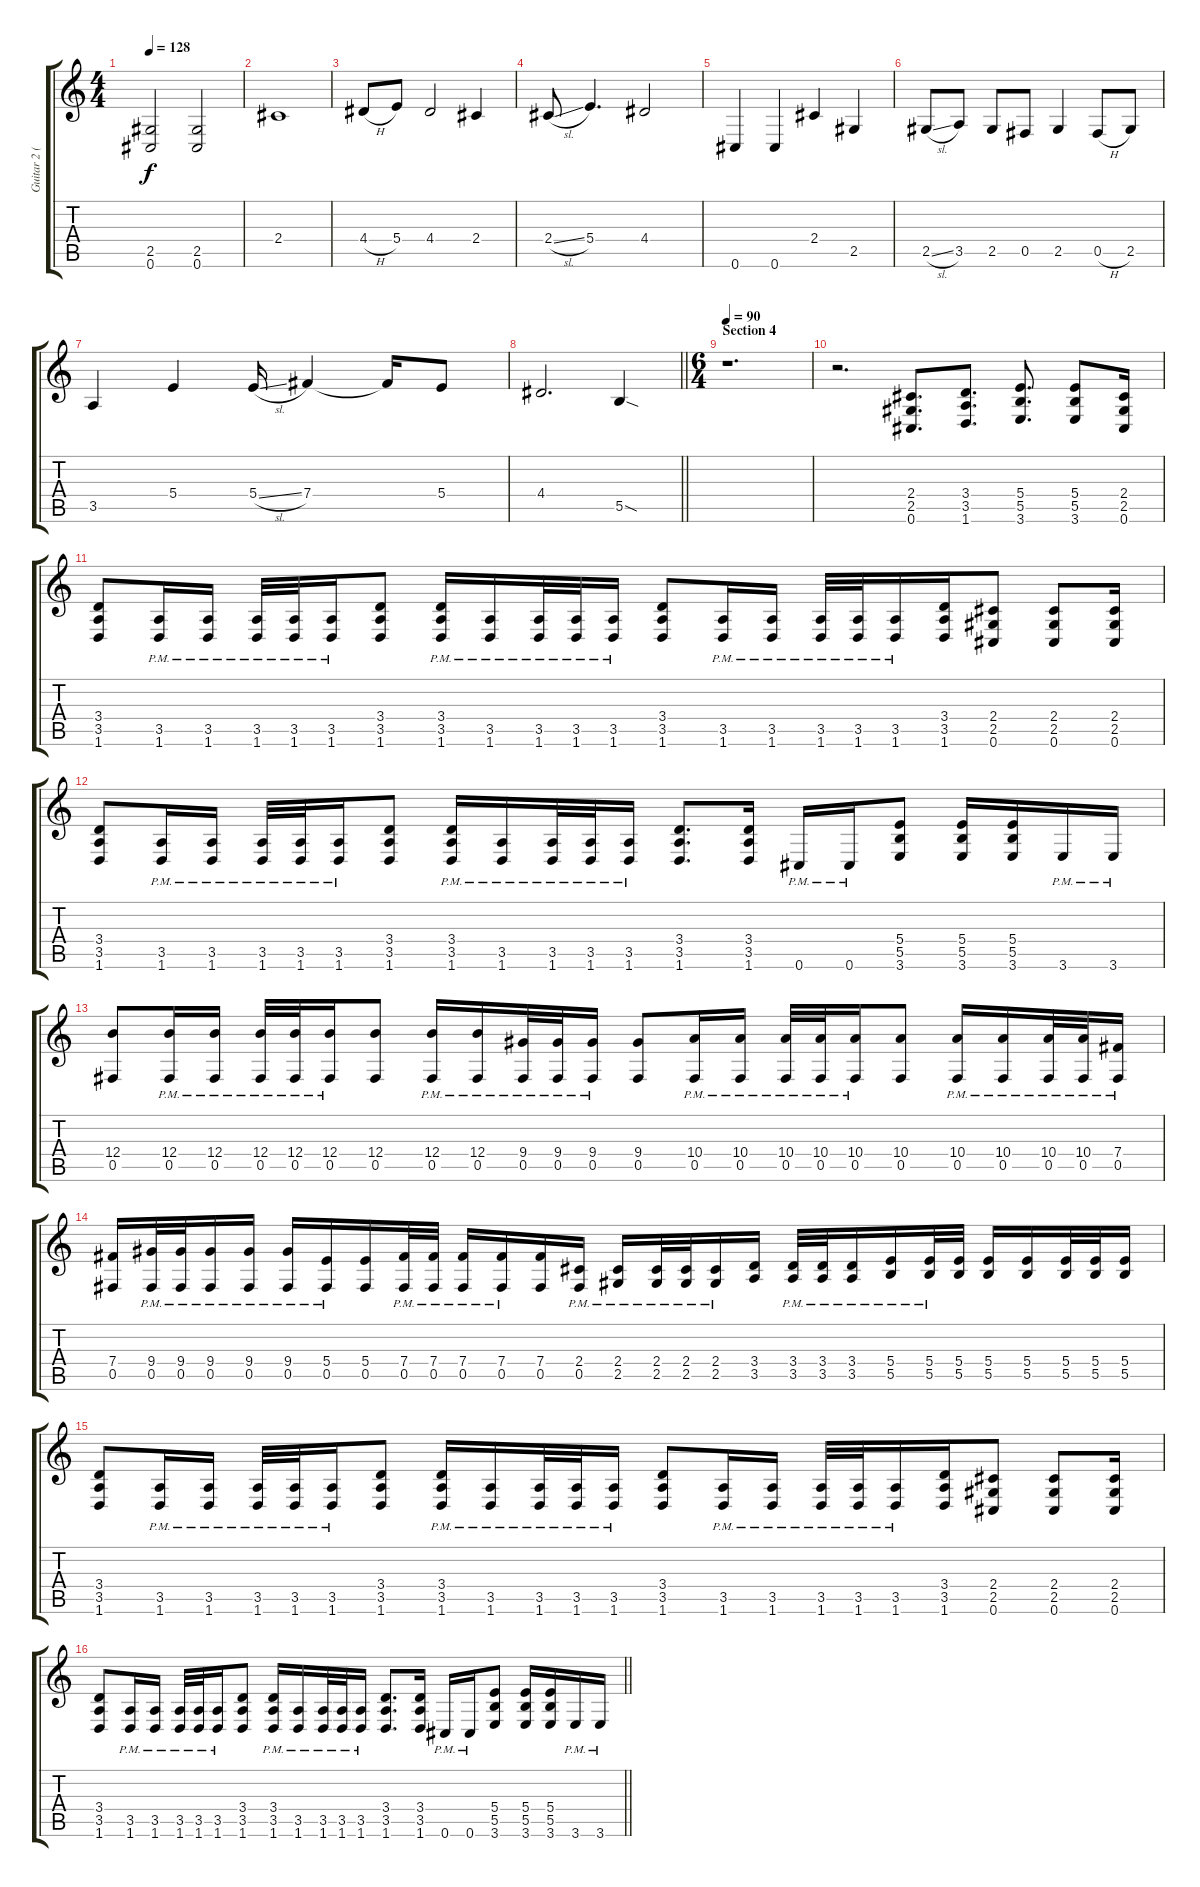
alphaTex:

\track ("Guitar 2 (Distortion)" "Guitar 2 (") {instrument distortionguitar}
\staff {score tabs}
\tuning (Db4 Ab3 E3 B2 Gb2 Db2) {hide}
\ts (4 4)
\tempo 128
\clef g2
\ks c
(2.5 0.6).2{dy f} (2.5 0.6).2 |
2.4.1 |
4.4{h}.8 5.4.8 4.4.2 2.4.4 |
2.4{sl}.8 5.4.4{d} 4.4.2 |
0.6.4 0.6.4 2.4.4 2.5.4 |
2.5{sl}.8 3.5.8 2.5.8 0.5.8 2.5.4 0.5{h}.8 2.5.8 |
3.5.4 5.4.4 5.4{sl}.16 7.4.4 7.4{t}.16 5.4.8 |
\barLineRight lightlight
4.4.2{d} 5.5{sod}.4 |
\ts (6 4)
\section ("" "Section 4")
\tempo 90
r.1{d} |
r.2{d} (2.4 2.5 0.6).8{d} (3.4 3.5 1.6).8{d} (5.4 5.5 3.6).8{d} (5.4 5.5 3.6).8 (2.4 2.5 0.6).16 |
(3.4 3.5 1.6).8 (3.5{pm} 1.6).16 (3.5{pm} 1.6).16 (3.5{pm} 1.6).32 (3.5{pm} 1.6).32 (3.5{pm} 1.6).16 (3.4 3.5 1.6).8 (3.4{pm} 3.5{pm} 1.6).16 (3.5{pm} 1.6).16 (3.5{pm} 1.6).32 (3.5{pm} 1.6).32 (3.5{pm} 1.6).16 (3.4 3.5 1.6).8 (3.5{pm} 1.6).16 (3.5{pm} 1.6).16 (3.5{pm} 1.6).32 (3.5{pm} 1.6).32 (3.5{pm} 1.6).16 (3.4 3.5 1.6).16 (2.4 2.5 0.6).8 (2.4 2.5 0.6).8 (2.4 2.5 0.6).16 |
(3.4 3.5 1.6).8 (3.5{pm} 1.6).16 (3.5{pm} 1.6).16 (3.5{pm} 1.6).32 (3.5{pm} 1.6).32 (3.5{pm} 1.6).16 (3.4 3.5 1.6).8 (3.4{pm} 3.5{pm} 1.6).16 (3.5{pm} 1.6).16 (3.5{pm} 1.6).32 (3.5{pm} 1.6).32 (3.5{pm} 1.6).16 (3.4 3.5 1.6).8{d} (3.4 3.5 1.6).16 0.6{pm}.16 0.6{pm}.16 (5.4 5.5 3.6).8 (5.4 5.5 3.6).16 (5.4 5.5 3.6).16 3.6{pm}.16 3.6{pm}.16 |
(12.4 0.5).8 (12.4{pm} 0.5{pm}).16 (12.4{pm} 0.5{pm}).16 (12.4{pm} 0.5{pm}).32 (12.4{pm} 0.5{pm}).32 (12.4{pm} 0.5{pm}).16 (12.4 0.5).8 (12.4{pm} 0.5{pm}).16 (12.4{pm} 0.5{pm}).16 (9.4{pm} 0.5{pm}).32 (9.4{pm} 0.5{pm}).32 (9.4{pm} 0.5{pm}).16 (9.4 0.5).8 (10.4{pm} 0.5{pm}).16 (10.4{pm} 0.5{pm}).16 (10.4{pm} 0.5{pm}).32 (10.4{pm} 0.5{pm}).32 (10.4{pm} 0.5{pm}).16 (10.4 0.5).8 (10.4{pm} 0.5{pm}).16 (10.4{pm} 0.5{pm}).16 (10.4{pm} 0.5{pm}).32 (10.4{pm} 0.5{pm}).32 (7.4{pm} 0.5{pm}).16 |
(7.4 0.5).16 (9.4{pm} 0.5{pm}).32 (9.4{pm} 0.5{pm}).32 (9.4{pm} 0.5{pm}).16 (9.4{pm} 0.5{pm}).16 (9.4{pm} 0.5{pm}).16 (5.4{pm} 0.5{pm}).16 (5.4 0.5).16 (7.4{pm} 0.5{pm}).32 (7.4{pm} 0.5{pm}).32 (7.4{pm} 0.5{pm}).16 (7.4{pm} 0.5{pm}).16 (7.4 0.5).16 (2.4{pm} 0.5{pm}).16 (2.4{pm} 2.5{pm}).16 (2.4{pm} 2.5{pm}).32 (2.4{pm} 2.5{pm}).32 (2.4{pm} 2.5{pm}).16 (3.4 3.5).16 (3.4{pm} 3.5{pm}).32 (3.4{pm} 3.5{pm}).32 (3.4{pm} 3.5{pm}).16 (5.4{pm} 5.5{pm}).16 (5.4{pm} 5.5).32 (5.4 5.5).32 (5.4 5.5).16 (5.4 5.5).16 (5.4 5.5).32 (5.4 5.5).32 (5.4 5.5).16 |
(3.4 3.5 1.6).8 (3.5{pm} 1.6).16 (3.5{pm} 1.6).16 (3.5{pm} 1.6).32 (3.5{pm} 1.6).32 (3.5{pm} 1.6).16 (3.4 3.5 1.6).8 (3.4{pm} 3.5{pm} 1.6).16 (3.5{pm} 1.6).16 (3.5{pm} 1.6).32 (3.5{pm} 1.6).32 (3.5{pm} 1.6).16 (3.4 3.5 1.6).8 (3.5{pm} 1.6).16 (3.5{pm} 1.6).16 (3.5{pm} 1.6).32 (3.5{pm} 1.6).32 (3.5{pm} 1.6).16 (3.4 3.5 1.6).16 (2.4 2.5 0.6).8 (2.4 2.5 0.6).8 (2.4 2.5 0.6).16 |
\barLineRight lightlight
(3.4 3.5 1.6).8 (3.5{pm} 1.6).16 (3.5{pm} 1.6).16 (3.5{pm} 1.6).32 (3.5{pm} 1.6).32 (3.5{pm} 1.6).16 (3.4 3.5 1.6).8 (3.4{pm} 3.5{pm} 1.6).16 (3.5{pm} 1.6).16 (3.5{pm} 1.6).32 (3.5{pm} 1.6).32 (3.5{pm} 1.6).16 (3.4 3.5 1.6).8{d} (3.4 3.5 1.6).16 0.6{pm}.16 0.6{pm}.16 (5.4 5.5 3.6).8 (5.4 5.5 3.6).16 (5.4 5.5 3.6).16 3.6{pm}.16 3.6{pm}.16
